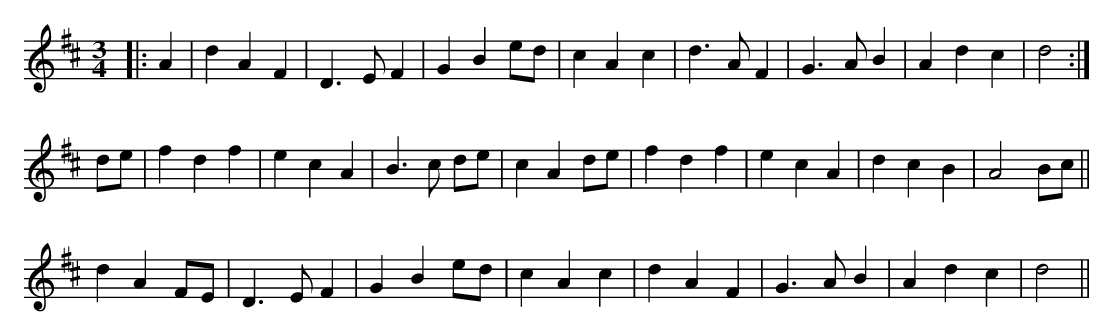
X:1
M:3/4
K:D
|:A2|d2 A2 F2|D3E F2|G2 B2 ed|c2 A2 c2|d2>A2 F2|G3A B2|A2 d2 c2|d4:|
de|f2 d2 f2|e2 c2 A2|B2>c2 de|c2 A2 de|f2 d2 f2|e2 c2 A2|d2 c2 B2|A4 Bc||
d2 A2 FE|D3E F2|G2 B2 ed|c2 A2 c2|d2 A2 F2|G3A B2|A2 d2 c2|d4||
